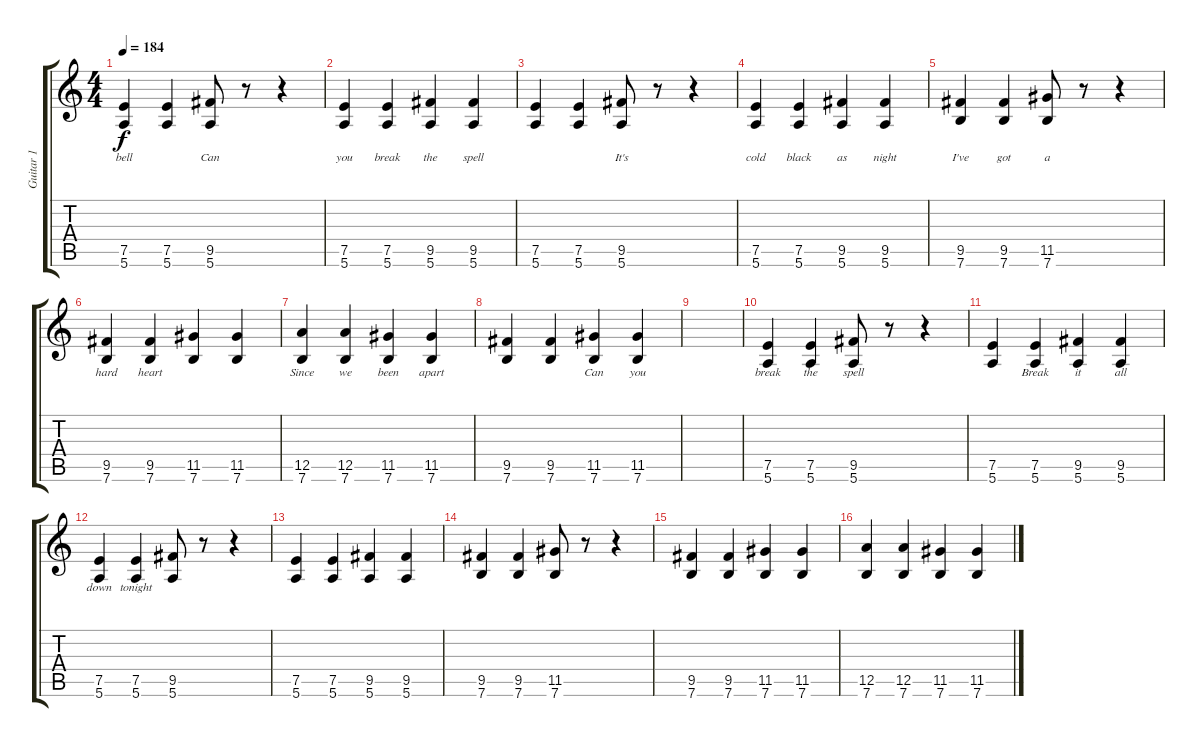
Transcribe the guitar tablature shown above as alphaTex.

\track ("Guitar 1" "Guitar 1") {instrument acousticguitarsteel}
\staff {score tabs}
\tuning (E4 B3 G3 D3 A2 E2) {hide}
\ts (4 4)
\tempo 184
\clef g2
\ks c
(7.5 5.6).4{lyrics (0 "bell") lyrics (1 "") lyrics (2 "") lyrics (3 "") lyrics (4 "") dy f} (7.5 5.6).4{lyrics (0 "") lyrics (1 "") lyrics (2 "") lyrics (3 "") lyrics (4 "")} (9.5 5.6).8{lyrics (0 "Can") lyrics (1 "") lyrics (2 "") lyrics (3 "") lyrics (4 "")} r.8 r.4 |
(7.5 5.6).4{lyrics (0 "you") lyrics (1 "") lyrics (2 "") lyrics (3 "") lyrics (4 "")} (7.5 5.6).4{lyrics (0 "break") lyrics (1 "") lyrics (2 "") lyrics (3 "") lyrics (4 "")} (9.5 5.6).4{lyrics (0 "the") lyrics (1 "") lyrics (2 "") lyrics (3 "") lyrics (4 "")} (9.5 5.6).4{lyrics (0 "spell") lyrics (1 "") lyrics (2 "") lyrics (3 "") lyrics (4 "")} |
(7.5 5.6).4{lyrics (0 "") lyrics (1 "") lyrics (2 "") lyrics (3 "") lyrics (4 "")} (7.5 5.6).4{lyrics (0 "") lyrics (1 "") lyrics (2 "") lyrics (3 "") lyrics (4 "")} (9.5 5.6).8{lyrics (0 "It's") lyrics (1 "") lyrics (2 "") lyrics (3 "") lyrics (4 "")} r.8 r.4 |
(7.5 5.6).4{lyrics (0 "cold") lyrics (1 "") lyrics (2 "") lyrics (3 "") lyrics (4 "")} (7.5 5.6).4{lyrics (0 "black") lyrics (1 "") lyrics (2 "") lyrics (3 "") lyrics (4 "")} (9.5 5.6).4{lyrics (0 "as") lyrics (1 "") lyrics (2 "") lyrics (3 "") lyrics (4 "")} (9.5 5.6).4{lyrics (0 "night") lyrics (1 "") lyrics (2 "") lyrics (3 "") lyrics (4 "")} |
(9.5 7.6).4{lyrics (0 "I've") lyrics (1 "") lyrics (2 "") lyrics (3 "") lyrics (4 "")} (9.5 7.6).4{lyrics (0 "got") lyrics (1 "") lyrics (2 "") lyrics (3 "") lyrics (4 "")} (11.5 7.6).8{lyrics (0 "a") lyrics (1 "") lyrics (2 "") lyrics (3 "") lyrics (4 "")} r.8 r.4 |
(9.5 7.6).4{lyrics (0 "hard") lyrics (1 "") lyrics (2 "") lyrics (3 "") lyrics (4 "")} (9.5 7.6).4{lyrics (0 "heart") lyrics (1 "") lyrics (2 "") lyrics (3 "") lyrics (4 "")} (11.5 7.6).4{lyrics (0 "") lyrics (1 "") lyrics (2 "") lyrics (3 "") lyrics (4 "")} (11.5 7.6).4{lyrics (0 "") lyrics (1 "") lyrics (2 "") lyrics (3 "") lyrics (4 "")} |
(12.5 7.6).4{lyrics (0 "Since") lyrics (1 "") lyrics (2 "") lyrics (3 "") lyrics (4 "")} (12.5 7.6).4{lyrics (0 "we") lyrics (1 "") lyrics (2 "") lyrics (3 "") lyrics (4 "")} (11.5 7.6).4{lyrics (0 "been") lyrics (1 "") lyrics (2 "") lyrics (3 "") lyrics (4 "")} (11.5 7.6).4{lyrics (0 "apart") lyrics (1 "") lyrics (2 "") lyrics (3 "") lyrics (4 "")} |
(9.5 7.6).4{lyrics (0 "") lyrics (1 "") lyrics (2 "") lyrics (3 "") lyrics (4 "")} (9.5 7.6).4{lyrics (0 "") lyrics (1 "") lyrics (2 "") lyrics (3 "") lyrics (4 "")} (11.5 7.6).4{lyrics (0 "Can") lyrics (1 "") lyrics (2 "") lyrics (3 "") lyrics (4 "")} (11.5 7.6).4{lyrics (0 "you") lyrics (1 "") lyrics (2 "") lyrics (3 "") lyrics (4 "")} |
|
(7.5 5.6).4{lyrics (0 "break") lyrics (1 "") lyrics (2 "") lyrics (3 "") lyrics (4 "")} (7.5 5.6).4{lyrics (0 "the") lyrics (1 "") lyrics (2 "") lyrics (3 "") lyrics (4 "")} (9.5 5.6).8{lyrics (0 "spell") lyrics (1 "") lyrics (2 "") lyrics (3 "") lyrics (4 "")} r.8 r.4 |
(7.5 5.6).4{lyrics (0 "") lyrics (1 "") lyrics (2 "") lyrics (3 "") lyrics (4 "")} (7.5 5.6).4{lyrics (0 "Break") lyrics (1 "") lyrics (2 "") lyrics (3 "") lyrics (4 "")} (9.5 5.6).4{lyrics (0 "it") lyrics (1 "") lyrics (2 "") lyrics (3 "") lyrics (4 "")} (9.5 5.6).4{lyrics (0 "all") lyrics (1 "") lyrics (2 "") lyrics (3 "") lyrics (4 "")} |
(7.5 5.6).4{lyrics (0 "down") lyrics (1 "") lyrics (2 "") lyrics (3 "") lyrics (4 "")} (7.5 5.6).4{lyrics (0 "tonight") lyrics (1 "") lyrics (2 "") lyrics (3 "") lyrics (4 "")} (9.5 5.6).8{lyrics (0 "") lyrics (1 "") lyrics (2 "") lyrics (3 "") lyrics (4 "")} r.8 r.4 |
(7.5 5.6).4{lyrics (0 "") lyrics (1 "") lyrics (2 "") lyrics (3 "") lyrics (4 "")} (7.5 5.6).4{lyrics (0 "") lyrics (1 "") lyrics (2 "") lyrics (3 "") lyrics (4 "")} (9.5 5.6).4{lyrics (0 "") lyrics (1 "") lyrics (2 "") lyrics (3 "") lyrics (4 "")} (9.5 5.6).4{lyrics (0 "") lyrics (1 "") lyrics (2 "") lyrics (3 "") lyrics (4 "")} |
(9.5 7.6).4{lyrics (0 "") lyrics (1 "") lyrics (2 "") lyrics (3 "") lyrics (4 "")} (9.5 7.6).4{lyrics (0 "") lyrics (1 "") lyrics (2 "") lyrics (3 "") lyrics (4 "")} (11.5 7.6).8{lyrics (0 "") lyrics (1 "") lyrics (2 "") lyrics (3 "") lyrics (4 "")} r.8 r.4 |
(9.5 7.6).4{lyrics (0 "") lyrics (1 "") lyrics (2 "") lyrics (3 "") lyrics (4 "")} (9.5 7.6).4{lyrics (0 "") lyrics (1 "") lyrics (2 "") lyrics (3 "") lyrics (4 "")} (11.5 7.6).4{lyrics (0 "") lyrics (1 "") lyrics (2 "") lyrics (3 "") lyrics (4 "")} (11.5 7.6).4{lyrics (0 "") lyrics (1 "") lyrics (2 "") lyrics (3 "") lyrics (4 "")} |
(12.5 7.6).4{lyrics (0 "") lyrics (1 "") lyrics (2 "") lyrics (3 "") lyrics (4 "")} (12.5 7.6).4{lyrics (0 "") lyrics (1 "") lyrics (2 "") lyrics (3 "") lyrics (4 "")} (11.5 7.6).4{lyrics (0 "") lyrics (1 "") lyrics (2 "") lyrics (3 "") lyrics (4 "")} (11.5 7.6).4{lyrics (0 "") lyrics (1 "") lyrics (2 "") lyrics (3 "") lyrics (4 "")}
